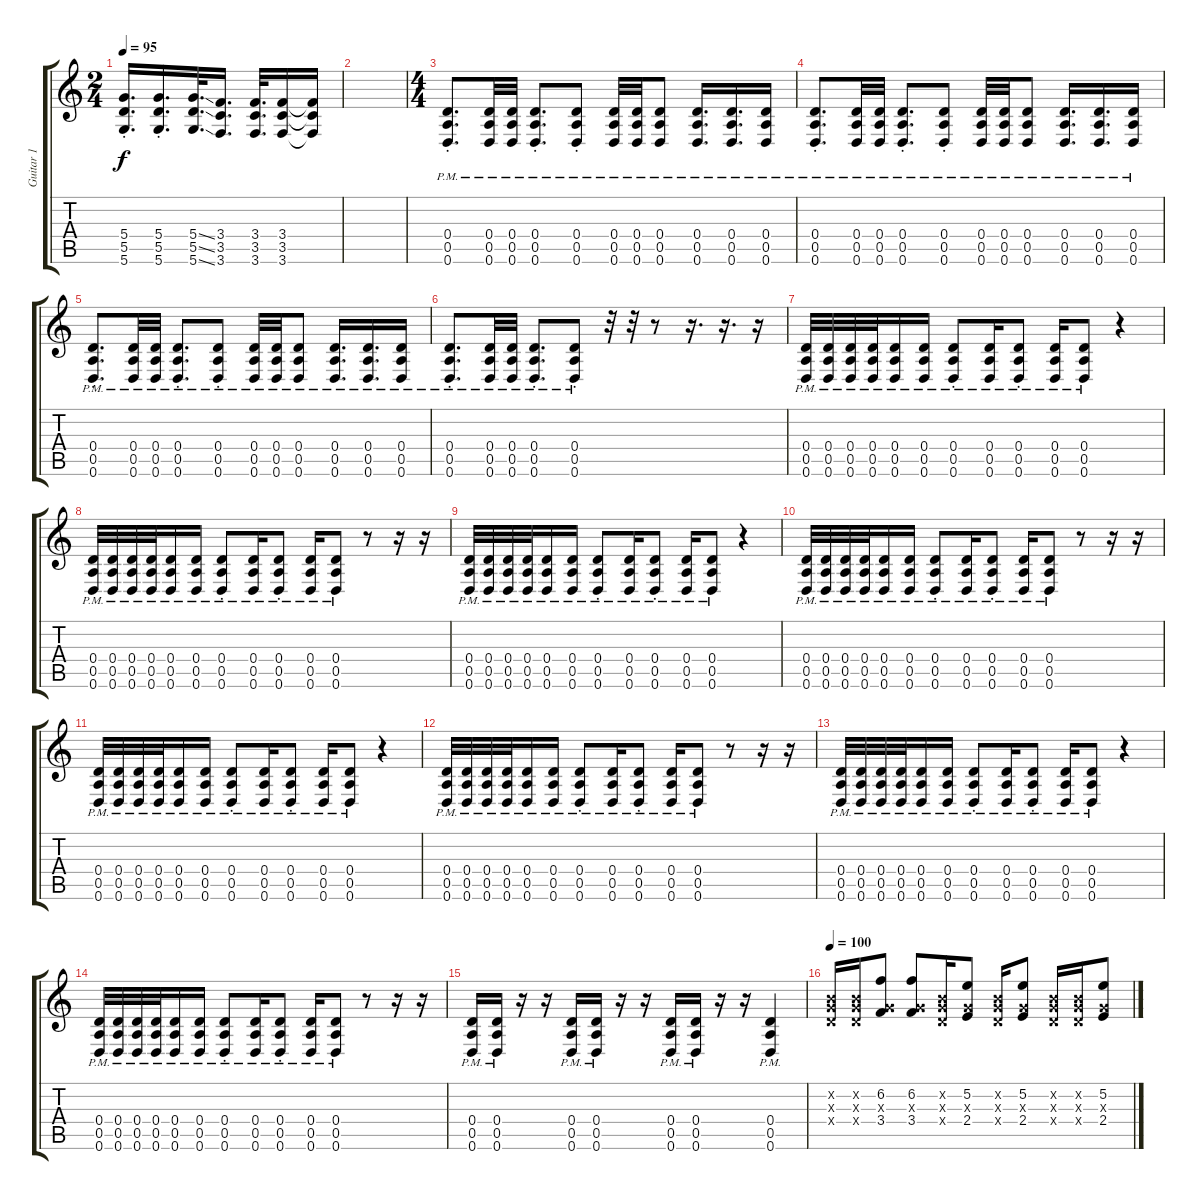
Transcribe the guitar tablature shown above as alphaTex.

\track ("Guitar 1" "Guitar 1") {instrument distortionguitar}
\staff {score tabs}
\tuning (E4 B3 G3 D3 A2 D2) {hide}
\ts (2 4)
\tempo 95
\clef g2
\ks c
(5.4{st} 5.5{st} 5.6{st}).16{d dy f} (5.4{st} 5.5{st} 5.6{st}).16{d} (5.4{ss} 5.5{ss} 5.6{ss}).32{d} (3.4 3.5 3.6).16{d} (3.4 3.5 3.6).32{d} (3.4 3.5 3.6).16 (3.4{t} 3.5{t} 3.6{t}).16 |
|
\ts (4 4)
(0.4{pm st} 0.5{pm st} 0.6{pm st}).8{d} (0.4{pm} 0.5{pm} 0.6{pm}).32 (0.4{pm} 0.5{pm} 0.6{pm}).32 (0.4{pm st} 0.5{pm st} 0.6{pm st}).8{d} (0.4{pm st} 0.5{pm st} 0.6{pm st}).8 (0.4{pm} 0.5{pm} 0.6{pm}).32 (0.4{pm} 0.5{pm} 0.6{pm}).32 (0.4{pm} 0.5{pm} 0.6{pm}).8 (0.4{pm} 0.5{pm} 0.6{pm}).16{d} (0.4{pm} 0.5{pm} 0.6{pm}).16{d} (0.4{pm} 0.5{pm} 0.6{pm}).16 |
(0.4{pm st} 0.5{pm st} 0.6{pm st}).8{d} (0.4{pm} 0.5{pm} 0.6{pm}).32 (0.4{pm} 0.5{pm} 0.6{pm}).32 (0.4{pm st} 0.5{pm st} 0.6{pm st}).8{d} (0.4{pm st} 0.5{pm st} 0.6{pm st}).8 (0.4{pm} 0.5{pm} 0.6{pm}).32 (0.4{pm} 0.5{pm} 0.6{pm}).32 (0.4{pm} 0.5{pm} 0.6{pm}).8 (0.4{pm} 0.5{pm} 0.6{pm}).16{d} (0.4{pm} 0.5{pm} 0.6{pm}).16{d} (0.4{pm} 0.5{pm} 0.6{pm}).16 |
(0.4{pm st} 0.5{pm st} 0.6{pm st}).8{d} (0.4{pm} 0.5{pm} 0.6{pm}).32 (0.4{pm} 0.5{pm} 0.6{pm}).32 (0.4{pm st} 0.5{pm st} 0.6{pm st}).8{d} (0.4{pm st} 0.5{pm st} 0.6{pm st}).8 (0.4{pm} 0.5{pm} 0.6{pm}).32 (0.4{pm} 0.5{pm} 0.6{pm}).32 (0.4{pm} 0.5{pm} 0.6{pm}).8 (0.4{pm} 0.5{pm} 0.6{pm}).16{d} (0.4{pm} 0.5{pm} 0.6{pm}).16{d} (0.4{pm} 0.5{pm} 0.6{pm}).16 |
(0.4{pm st} 0.5{pm st} 0.6{pm st}).8{d} (0.4{pm} 0.5{pm} 0.6{pm}).32 (0.4{pm} 0.5{pm} 0.6{pm}).32 (0.4{pm st} 0.5{pm st} 0.6{pm st}).8{d} (0.4{pm st} 0.5{pm st} 0.6{pm st}).8 r.32 r.32 r.8 r.16{d} r.16{d} r.16 |
(0.4{pm} 0.5{pm} 0.6{pm}).32 (0.4{pm} 0.5{pm} 0.6{pm}).32 (0.4{pm} 0.5{pm} 0.6{pm}).32 (0.4{pm} 0.5{pm} 0.6{pm}).32 (0.4{pm} 0.5{pm} 0.6{pm}).16 (0.4{pm} 0.5{pm} 0.6{pm}).16 (0.4{pm st} 0.5{pm st} 0.6{pm st}).8 (0.4{pm} 0.5{pm} 0.6{pm}).16 (0.4{pm st} 0.5{pm st} 0.6{pm st}).8 (0.4{pm} 0.5{pm} 0.6{pm}).16 (0.4{pm} 0.5{pm} 0.6{pm}).8 r.4 |
(0.4{pm} 0.5{pm} 0.6{pm}).32 (0.4{pm} 0.5{pm} 0.6{pm}).32 (0.4{pm} 0.5{pm} 0.6{pm}).32 (0.4{pm} 0.5{pm} 0.6{pm}).32 (0.4{pm} 0.5{pm} 0.6{pm}).16 (0.4{pm} 0.5{pm} 0.6{pm}).16 (0.4{pm st} 0.5{pm st} 0.6{pm st}).8 (0.4{pm} 0.5{pm} 0.6{pm}).16 (0.4{pm st} 0.5{pm st} 0.6{pm st}).8 (0.4{pm} 0.5{pm} 0.6{pm}).16 (0.4{pm} 0.5{pm} 0.6{pm}).8 r.8 r.16 r.16 |
(0.4{pm} 0.5{pm} 0.6{pm}).32 (0.4{pm} 0.5{pm} 0.6{pm}).32 (0.4{pm} 0.5{pm} 0.6{pm}).32 (0.4{pm} 0.5{pm} 0.6{pm}).32 (0.4{pm} 0.5{pm} 0.6{pm}).16 (0.4{pm} 0.5{pm} 0.6{pm}).16 (0.4{pm st} 0.5{pm st} 0.6{pm st}).8 (0.4{pm} 0.5{pm} 0.6{pm}).16 (0.4{pm st} 0.5{pm st} 0.6{pm st}).8 (0.4{pm} 0.5{pm} 0.6{pm}).16 (0.4{pm} 0.5{pm} 0.6{pm}).8 r.4 |
(0.4{pm} 0.5{pm} 0.6{pm}).32 (0.4{pm} 0.5{pm} 0.6{pm}).32 (0.4{pm} 0.5{pm} 0.6{pm}).32 (0.4{pm} 0.5{pm} 0.6{pm}).32 (0.4{pm} 0.5{pm} 0.6{pm}).16 (0.4{pm} 0.5{pm} 0.6{pm}).16 (0.4{pm st} 0.5{pm st} 0.6{pm st}).8 (0.4{pm} 0.5{pm} 0.6{pm}).16 (0.4{pm st} 0.5{pm st} 0.6{pm st}).8 (0.4{pm} 0.5{pm} 0.6{pm}).16 (0.4{pm} 0.5{pm} 0.6{pm}).8 r.8 r.16 r.16 |
(0.4{pm} 0.5{pm} 0.6{pm}).32 (0.4{pm} 0.5{pm} 0.6{pm}).32 (0.4{pm} 0.5{pm} 0.6{pm}).32 (0.4{pm} 0.5{pm} 0.6{pm}).32 (0.4{pm} 0.5{pm} 0.6{pm}).16 (0.4{pm} 0.5{pm} 0.6{pm}).16 (0.4{pm st} 0.5{pm st} 0.6{pm st}).8 (0.4{pm} 0.5{pm} 0.6{pm}).16 (0.4{pm st} 0.5{pm st} 0.6{pm st}).8 (0.4{pm} 0.5{pm} 0.6{pm}).16 (0.4{pm} 0.5{pm} 0.6{pm}).8 r.4 |
(0.4{pm} 0.5{pm} 0.6{pm}).32 (0.4{pm} 0.5{pm} 0.6{pm}).32 (0.4{pm} 0.5{pm} 0.6{pm}).32 (0.4{pm} 0.5{pm} 0.6{pm}).32 (0.4{pm} 0.5{pm} 0.6{pm}).16 (0.4{pm} 0.5{pm} 0.6{pm}).16 (0.4{pm st} 0.5{pm st} 0.6{pm st}).8 (0.4{pm} 0.5{pm} 0.6{pm}).16 (0.4{pm st} 0.5{pm st} 0.6{pm st}).8 (0.4{pm} 0.5{pm} 0.6{pm}).16 (0.4{pm} 0.5{pm} 0.6{pm}).8 r.8 r.16 r.16 |
(0.4{pm} 0.5{pm} 0.6{pm}).32 (0.4{pm} 0.5{pm} 0.6{pm}).32 (0.4{pm} 0.5{pm} 0.6{pm}).32 (0.4{pm} 0.5{pm} 0.6{pm}).32 (0.4{pm} 0.5{pm} 0.6{pm}).16 (0.4{pm} 0.5{pm} 0.6{pm}).16 (0.4{pm st} 0.5{pm st} 0.6{pm st}).8 (0.4{pm} 0.5{pm} 0.6{pm}).16 (0.4{pm st} 0.5{pm st} 0.6{pm st}).8 (0.4{pm} 0.5{pm} 0.6{pm}).16 (0.4{pm} 0.5{pm} 0.6{pm}).8 r.4 |
(0.4{pm} 0.5{pm} 0.6{pm}).32 (0.4{pm} 0.5{pm} 0.6{pm}).32 (0.4{pm} 0.5{pm} 0.6{pm}).32 (0.4{pm} 0.5{pm} 0.6{pm}).32 (0.4{pm} 0.5{pm} 0.6{pm}).16 (0.4{pm} 0.5{pm} 0.6{pm}).16 (0.4{pm st} 0.5{pm st} 0.6{pm st}).8 (0.4{pm} 0.5{pm} 0.6{pm}).16 (0.4{pm st} 0.5{pm st} 0.6{pm st}).8 (0.4{pm} 0.5{pm} 0.6{pm}).16 (0.4{pm} 0.5{pm} 0.6{pm}).8 r.8 r.16 r.16 |
(0.4{pm} 0.5{pm} 0.6{pm}).16 (0.4{pm} 0.5{pm} 0.6{pm}).16 r.16 r.16 (0.4{pm} 0.5{pm} 0.6{pm}).16 (0.4{pm} 0.5{pm} 0.6{pm}).16 r.16 r.16 (0.4{pm} 0.5{pm} 0.6{pm}).16 (0.4{pm} 0.5{pm} 0.6{pm}).16 r.16 r.16 (0.4{pm} 0.5{pm} 0.6{pm}).4 |
\tempo 100
(0.2{x} 0.3{x} 0.4{x}).16 (0.2{x} 0.3{x} 0.4{x}).16 (6.2 0.3{x} 3.4).8 (6.2 0.3{x} 3.4).8 (0.2{x} 0.3{x} 0.4{x}).16 (5.2 0.3{x} 2.4).8 (0.2{x} 0.3{x} 0.4{x}).16 (5.2 0.3{x} 2.4).8 (0.2{x} 0.3{x} 0.4{x}).16 (0.2{x} 0.3{x} 0.4{x}).16 (5.2 0.3{x} 2.4).8
